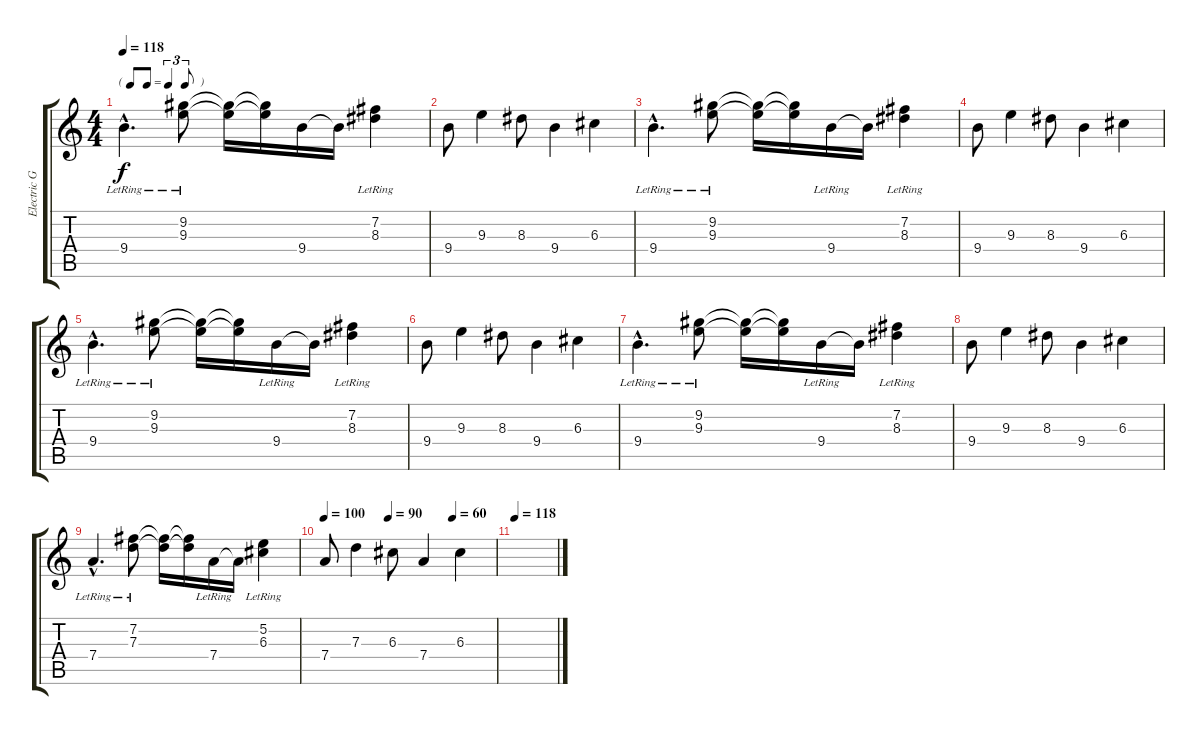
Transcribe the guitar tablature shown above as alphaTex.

\track ("Electric Guitar" "Electric G") {instrument electricguitarclean}
\staff {score tabs}
\tuning (E4 B3 G3 D3 A2 E2) {hide}
\ts (4 4)
\tf triplet8th
\tempo 118
\tempo 110
\tempo 118
\clef g2
\ks c
9.4{hac lr}.4{d dy f instrument electricguitarclean} (9.2{lr} 9.3{lr}).8 (9.2{t} 9.3{t}).16 (9.2{t} 9.3{t}).16 9.4.16 9.4{t}.16 (7.2{lr} 8.3{lr}).4 |
9.4.8 9.3.4 8.3.8 9.4.4 6.3.4 |
9.4{hac lr}.4{d} (9.2{lr} 9.3{lr}).8 (9.2{t} 9.3{t}).16 (9.2{t} 9.3{t}).16 9.4{lr}.16 9.4{t}.16 (7.2{lr} 8.3{lr}).4 |
9.4.8 9.3.4 8.3.8 9.4.4 6.3.4 |
9.4{hac lr}.4{d} (9.2{lr} 9.3{lr}).8 (9.2{t} 9.3{t}).16 (9.2{t} 9.3{t}).16 9.4{lr}.16 9.4{t}.16 (7.2{lr} 8.3{lr}).4 |
9.4.8 9.3.4 8.3.8 9.4.4 6.3.4 |
9.4{hac lr}.4{d} (9.2{lr} 9.3{lr}).8 (9.2{t} 9.3{t}).16 (9.2{t} 9.3{t}).16 9.4{lr}.16 9.4{t}.16 (7.2{lr} 8.3{lr}).4 |
9.4.8 9.3.4 8.3.8 9.4.4 6.3.4 |
7.4{hac lr}.4{d} (7.2{lr} 7.3{lr}).8 (7.2{t} 7.3{t}).16 (7.2{t} 7.3{t}).16 7.4{lr}.16 7.4{t}.16 (5.2{lr} 6.3{lr}).4 |
\tempo 100
\tempo (90 0.375)
\tempo (60 0.75)
7.4.8 7.3.4 6.3.8 7.4.4 6.3.4 |
\tempo 118
